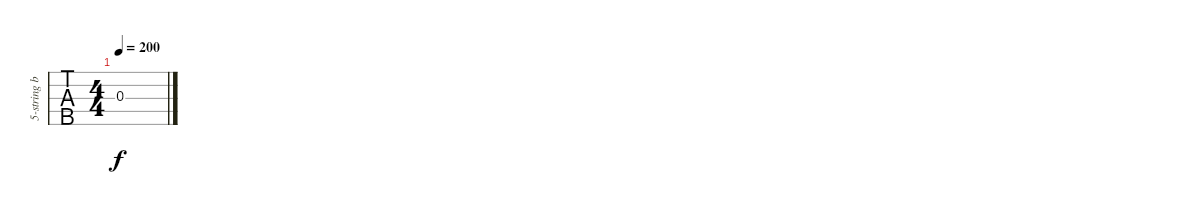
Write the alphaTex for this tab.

\track ("5-string banjo" "5-string b") {instrument acousticguitarsteel}
\staff {tabs}
\tuning (D4 B3 G3 D3 G4) {hide}
\ts (4 4)
\tempo 200
\clef g2
\ks c
0.3.1{dy f}
